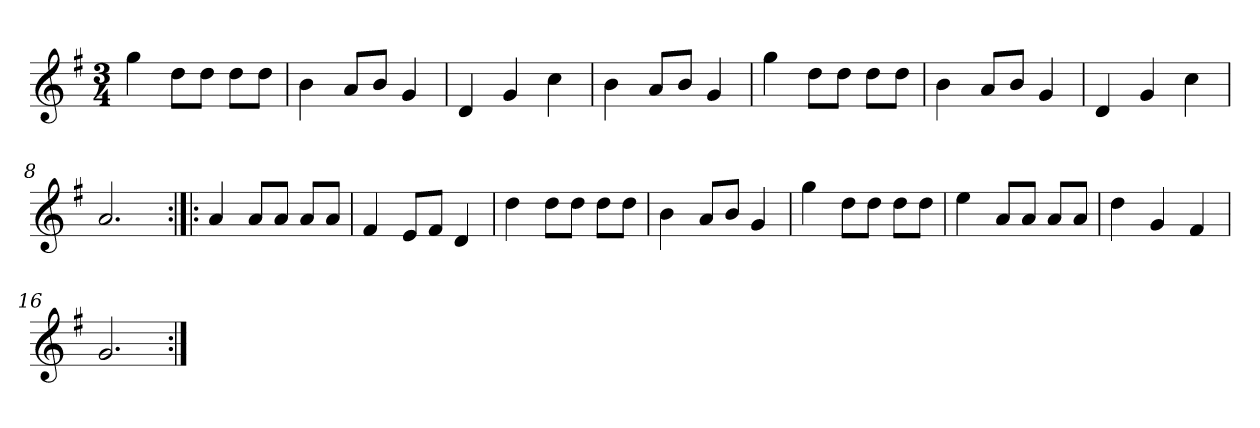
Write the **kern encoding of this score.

**kern
*part1
*staff1
*clefG2
*k[f#]
*G:
*M3/4
*MM120
=1
4gg
8dd\L
8dd\J
8dd\L
8dd\J
=2
4b
8a/L
8b/J
4g
=3
4d
4g
4cc
=4
4b
8a/L
8b/J
4g
=5
4gg
8dd\L
8dd\J
8dd\L
8dd\J
=6
4b
8a/L
8b/J
4g
=7
4d
4g
4cc
=8
2.a
=9:|!|:
4a
8a/L
8a/J
8a/L
8a/J
=10
4f#
8e/L
8f#/J
4d
=11
4dd
8dd\L
8dd\J
8dd\L
8dd\J
=12
4b
8a/L
8b/J
4g
=13
4gg
8dd\L
8dd\J
8dd\L
8dd\J
=14
4ee
8a/L
8a/J
8a/L
8a/J
=15
4dd
4g
4f#
=16
2.g
=:|!
*-
